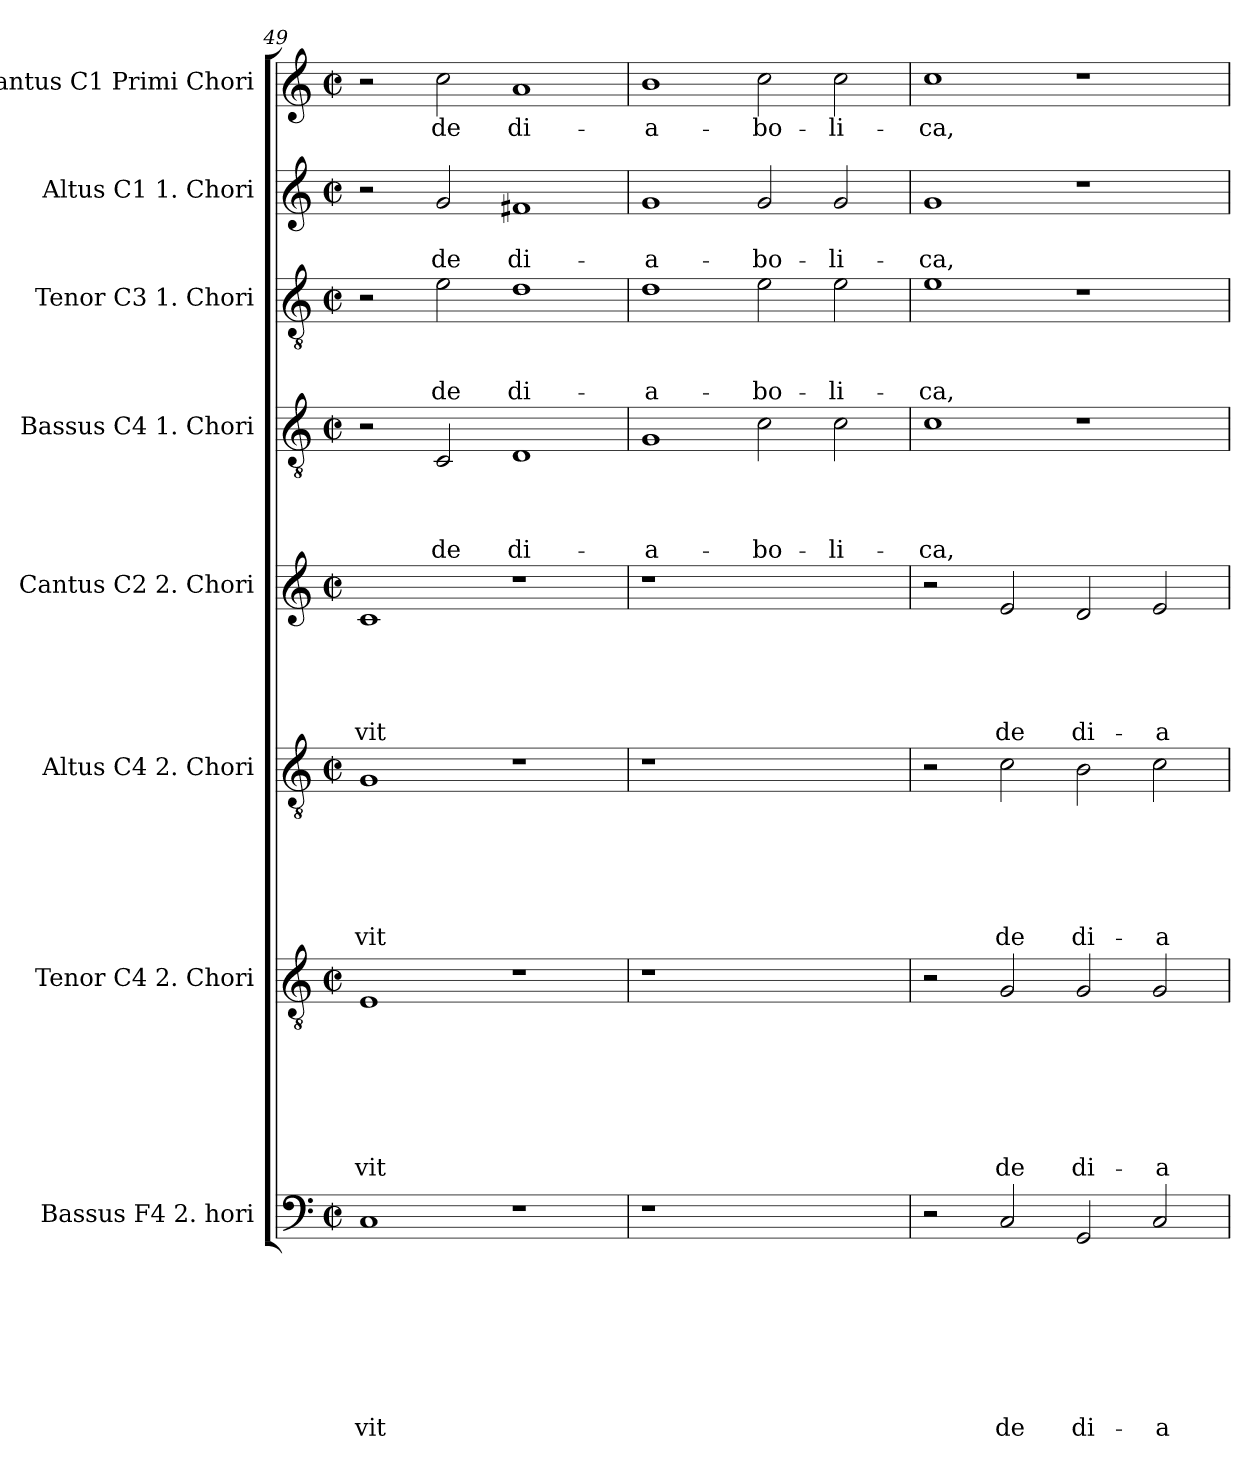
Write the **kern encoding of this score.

**kern	**text	**text	**text	**text	**text	**text	**text	**text	**kern	**text	**text	**text	**text	**text	**text	**text	**kern	**text	**text	**text	**text	**text	**text	**kern	**text	**text	**text	**text	**text	**kern	**text	**text	**text	**text	**kern	**text	**text	**text	**kern	**text	**text	**kern	**text
*part8	*part8	*part8	*part8	*part8	*part8	*part8	*part8	*part8	*part7	*part7	*part7	*part7	*part7	*part7	*part7	*part7	*part6	*part6	*part6	*part6	*part6	*part6	*part6	*part5	*part5	*part5	*part5	*part5	*part5	*part4	*part4	*part4	*part4	*part4	*part3	*part3	*part3	*part3	*part2	*part2	*part2	*part1	*part1
*staff8	*staff8	*staff8	*staff8	*staff8	*staff8	*staff8	*staff8	*staff8	*staff7	*staff7	*staff7	*staff7	*staff7	*staff7	*staff7	*staff7	*staff6	*staff6	*staff6	*staff6	*staff6	*staff6	*staff6	*staff5	*staff5	*staff5	*staff5	*staff5	*staff5	*staff4	*staff4	*staff4	*staff4	*staff4	*staff3	*staff3	*staff3	*staff3	*staff2	*staff2	*staff2	*staff1	*staff1
*I"Bassus F4 2. hori	*	*	*	*	*	*	*	*	*I"Tenor C4 2. Chori	*	*	*	*	*	*	*	*I"Altus C4 2. Chori	*	*	*	*	*	*	*I"Cantus C2 2. Chori	*	*	*	*	*	*I"Bassus C4 1. Chori	*	*	*	*	*I"Tenor C3 1. Chori	*	*	*	*I"Altus C1 1. Chori	*	*	*I"Cantus C1 Primi Chori	*
*clefF4	*	*	*	*	*	*	*	*	*clefGv2	*	*	*	*	*	*	*	*clefGv2	*	*	*	*	*	*	*clefG2	*	*	*	*	*	*clefGv2	*	*	*	*	*clefGv2	*	*	*	*clefG2	*	*	*clefG2	*
*k[]	*	*	*	*	*	*	*	*	*k[]	*	*	*	*	*	*	*	*k[]	*	*	*	*	*	*	*k[]	*	*	*	*	*	*k[]	*	*	*	*	*k[]	*	*	*	*k[]	*	*	*k[]	*
*C:	*	*	*	*	*	*	*	*	*C:	*	*	*	*	*	*	*	*C:	*	*	*	*	*	*	*C:	*	*	*	*	*	*C:	*	*	*	*	*C:	*	*	*	*C:	*	*	*C:	*
*M2/2	*	*	*	*	*	*	*	*	*M2/2	*	*	*	*	*	*	*	*M2/2	*	*	*	*	*	*	*M2/2	*	*	*	*	*	*M2/2	*	*	*	*	*M2/2	*	*	*	*M2/2	*	*	*M2/2	*
*met(c|)	*	*	*	*	*	*	*	*	*met(c|)	*	*	*	*	*	*	*	*met(c|)	*	*	*	*	*	*	*met(c|)	*	*	*	*	*	*met(c|)	*	*	*	*	*met(c|)	*	*	*	*met(c|)	*	*	*met(c|)	*
=49	=49	=49	=49	=49	=49	=49	=49	=49	=49	=49	=49	=49	=49	=49	=49	=49	=49	=49	=49	=49	=49	=49	=49	=49	=49	=49	=49	=49	=49	=49	=49	=49	=49	=49	=49	=49	=49	=49	=49	=49	=49	=49	=49
1C	.	.	.	.	.	.	.	-vit	1E	.	.	.	.	.	.	-vit	1G	.	.	.	.	.	-vit	1c	.	.	.	.	-vit	2r	.	.	.	.	2r	.	.	.	2r	.	.	2r	.
.	.	.	.	.	.	.	.	.	.	.	.	.	.	.	.	.	.	.	.	.	.	.	.	.	.	.	.	.	.	2C/	.	.	.	de	2e\	.	.	de	2g/	.	de	2cc\	de
1r	.	.	.	.	.	.	.	.	1r	.	.	.	.	.	.	.	1r	.	.	.	.	.	.	1r	.	.	.	.	.	1D	.	.	.	di-	1d	.	.	di-	1f#X	.	di-	1a	di-
=50	=50	=50	=50	=50	=50	=50	=50	=50	=50	=50	=50	=50	=50	=50	=50	=50	=50	=50	=50	=50	=50	=50	=50	=50	=50	=50	=50	=50	=50	=50	=50	=50	=50	=50	=50	=50	=50	=50	=50	=50	=50	=50	=50
1r	.	.	.	.	.	.	.	.	1r	.	.	.	.	.	.	.	1r	.	.	.	.	.	.	1r	.	.	.	.	.	1G	.	.	.	-a-	1d	.	.	-a-	1g	.	-a-	1b	-a-
1ryy	.	.	.	.	.	.	.	.	1ryy	.	.	.	.	.	.	.	1ryy	.	.	.	.	.	.	1ryy	.	.	.	.	.	2c\	.	.	.	-bo-	2e\	.	.	-bo-	2g/	.	-bo-	2cc\	-bo-
.	.	.	.	.	.	.	.	.	.	.	.	.	.	.	.	.	.	.	.	.	.	.	.	.	.	.	.	.	.	2c\	.	.	.	-li-	2e\	.	.	-li-	2g/	.	-li-	2cc\	-li-
!!LO:PB:g=z
=51	=51	=51	=51	=51	=51	=51	=51	=51	=51	=51	=51	=51	=51	=51	=51	=51	=51	=51	=51	=51	=51	=51	=51	=51	=51	=51	=51	=51	=51	=51	=51	=51	=51	=51	=51	=51	=51	=51	=51	=51	=51	=51	=51
2r	.	.	.	.	.	.	.	.	2r	.	.	.	.	.	.	.	2r	.	.	.	.	.	.	2r	.	.	.	.	.	1c	.	.	.	-ca,	1e	.	.	-ca,	1g	.	-ca,	1cc	-ca,
2C/	.	.	.	.	.	.	.	de	2G/	.	.	.	.	.	.	de	2c\	.	.	.	.	.	de	2e/	.	.	.	.	de	.	.	.	.	.	.	.	.	.	.	.	.	.	.
2GG/	.	.	.	.	.	.	.	di-	2G/	.	.	.	.	.	.	di-	2B\	.	.	.	.	.	di-	2d/	.	.	.	.	di-	1r	.	.	.	.	1r	.	.	.	1r	.	.	1r	.
2C/	.	.	.	.	.	.	.	-a-	2G/	.	.	.	.	.	.	-a-	2c\	.	.	.	.	.	-a-	2e/	.	.	.	.	-a-	.	.	.	.	.	.	.	.	.	.	.	.	.	.
=	=	=	=	=	=	=	=	=	=	=	=	=	=	=	=	=	=	=	=	=	=	=	=	=	=	=	=	=	=	=	=	=	=	=	=	=	=	=	=	=	=	=	=
*-	*-	*-	*-	*-	*-	*-	*-	*-	*-	*-	*-	*-	*-	*-	*-	*-	*-	*-	*-	*-	*-	*-	*-	*-	*-	*-	*-	*-	*-	*-	*-	*-	*-	*-	*-	*-	*-	*-	*-	*-	*-	*-	*-
